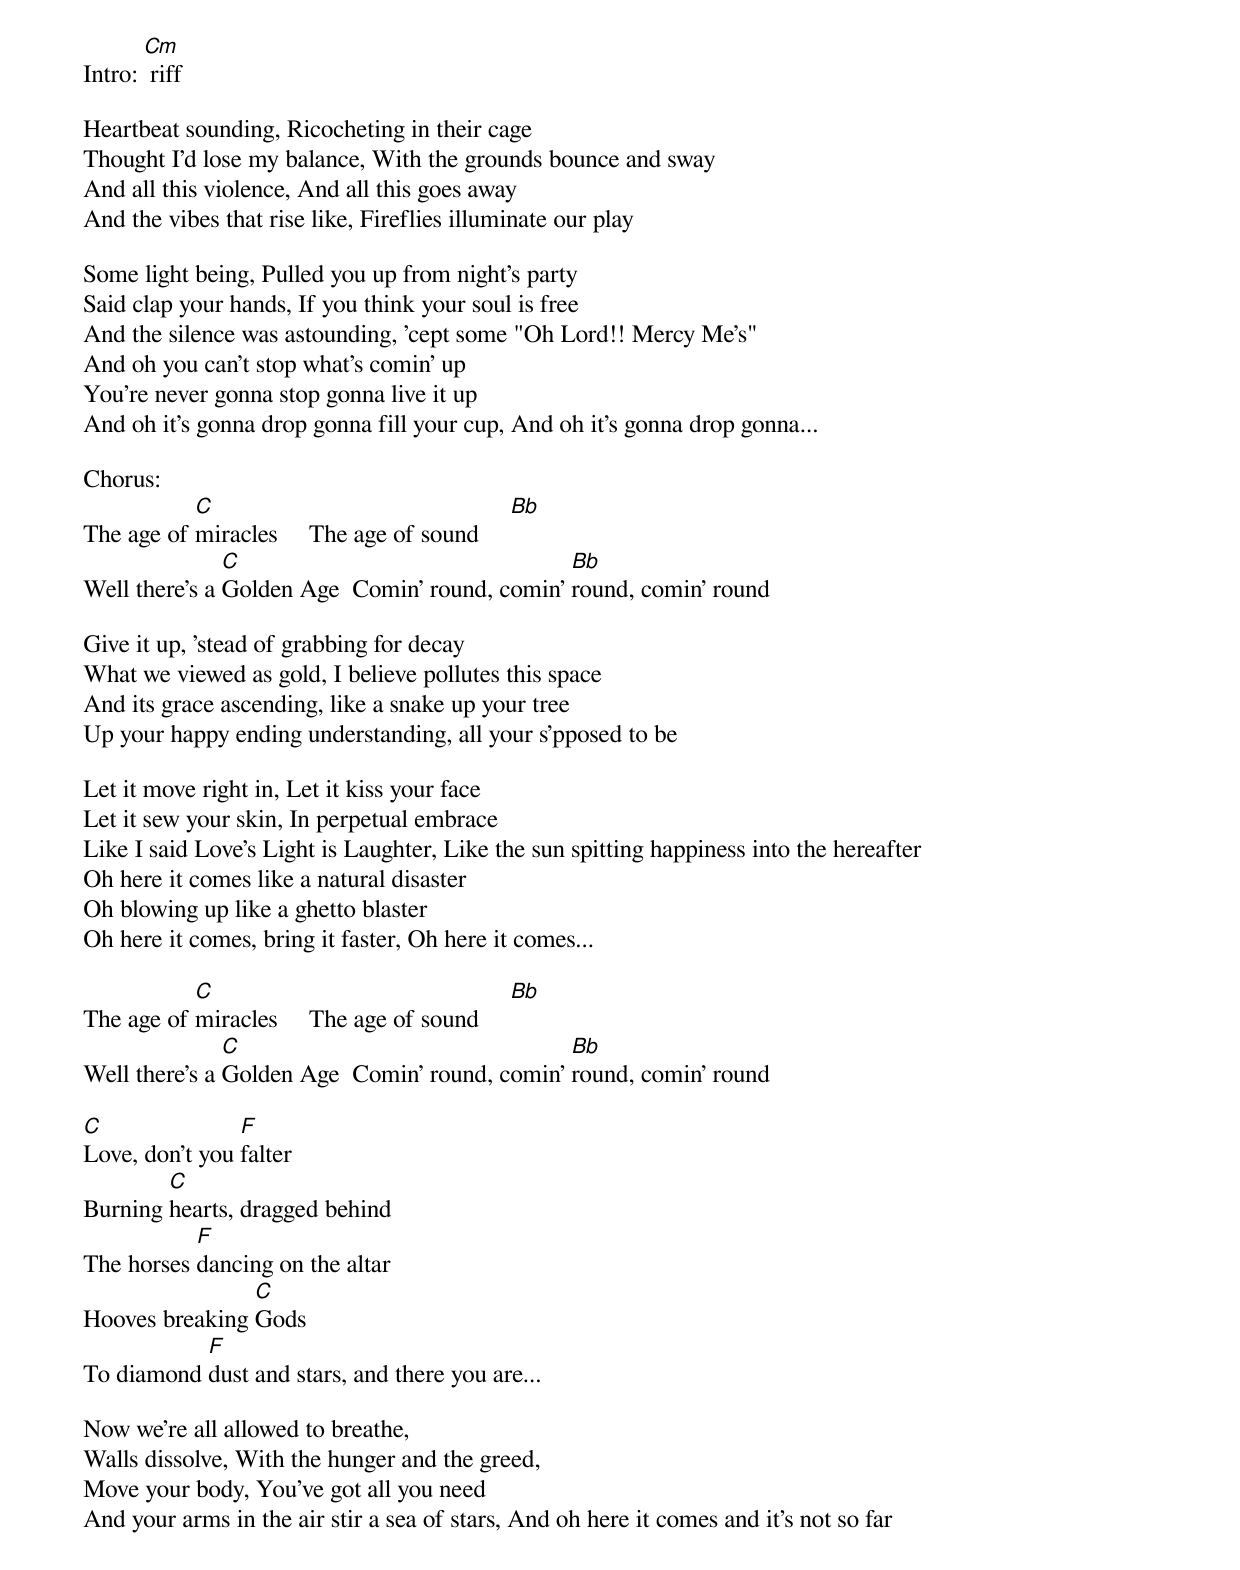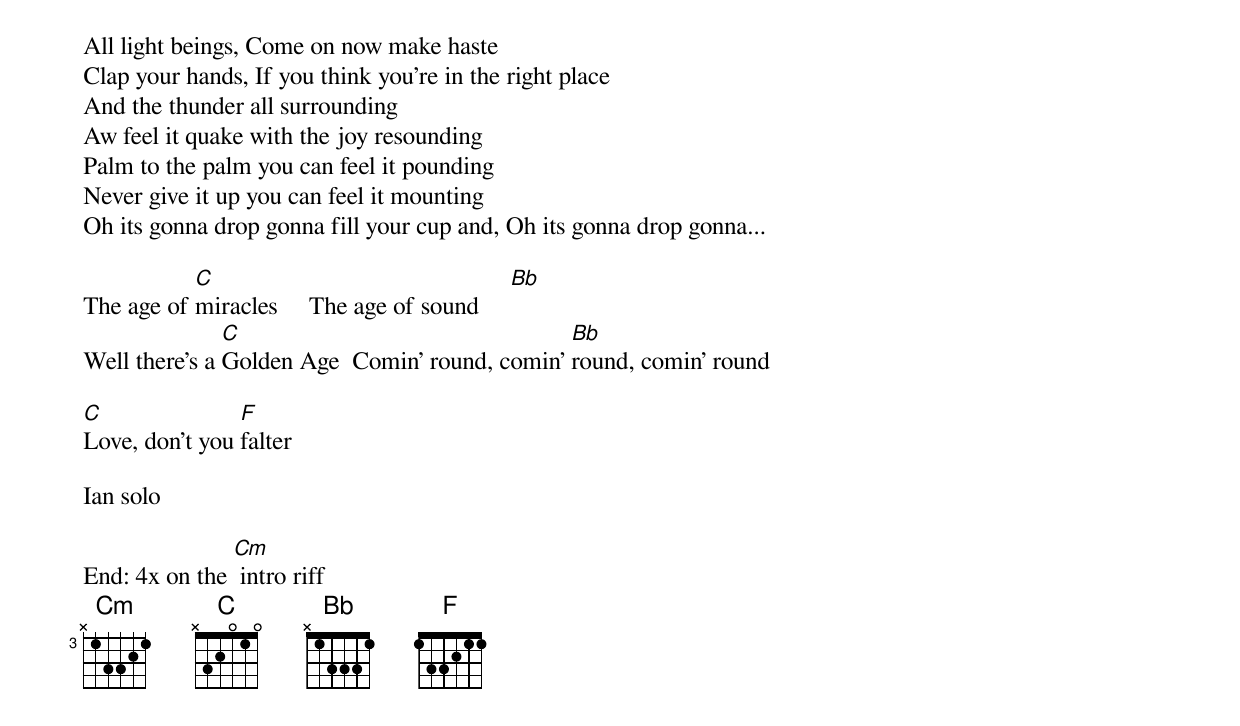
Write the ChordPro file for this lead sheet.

Intro: [Cm] riff

Heartbeat sounding, Ricocheting in their cage
Thought I'd lose my balance, With the grounds bounce and sway
And all this violence, And all this goes away
And the vibes that rise like, Fireflies illuminate our play

Some light being, Pulled you up from night's party
Said clap your hands, If you think your soul is free
And the silence was astounding, 'cept some "Oh Lord!! Mercy Me's"
And oh you can't stop what's comin' up
You're never gonna stop gonna live it up
And oh it's gonna drop gonna fill your cup, And oh it's gonna drop gonna...

Chorus:
The age of [C]miracles		   The age of sound     [Bb]
Well there's a [C]Golden Age		Comin' round, comin' [Bb]round, comin' round

Give it up, 'stead of grabbing for decay
What we viewed as gold, I believe pollutes this space
And its grace ascending, like a snake up your tree
Up your happy ending understanding, all your s'pposed to be

Let it move right in, Let it kiss your face
Let it sew your skin, In perpetual embrace
Like I said Love's Light is Laughter, Like the sun spitting happiness into the hereafter
Oh here it comes like a natural disaster
Oh blowing up like a ghetto blaster
Oh here it comes, bring it faster, Oh here it comes...

The age of [C]miracles		   The age of sound     [Bb]
Well there's a [C]Golden Age		Comin' round, comin' [Bb]round, comin' round

[C]Love, don't you [F]falter
Burning [C]hearts, dragged behind
The horses [F]dancing on the altar
Hooves breaking [C]Gods
To diamond [F]dust and stars, and there you are...

Now we're all allowed to breathe,
Walls dissolve, With the hunger and the greed,
Move your body, You've got all you need
And your arms in the air stir a sea of stars, And oh here it comes and it's not so far

All light beings, Come on now make haste
Clap your hands, If you think you're in the right place
And the thunder all surrounding
Aw feel it quake with the joy resounding
Palm to the palm you can feel it pounding
Never give it up you can feel it mounting
Oh its gonna drop gonna fill your cup and, Oh its gonna drop gonna...

The age of [C]miracles		   The age of sound     [Bb]
Well there's a [C]Golden Age		Comin' round, comin' [Bb]round, comin' round

[C]Love, don't you [F]falter

Ian solo

End: 4x on the [Cm] intro riff
